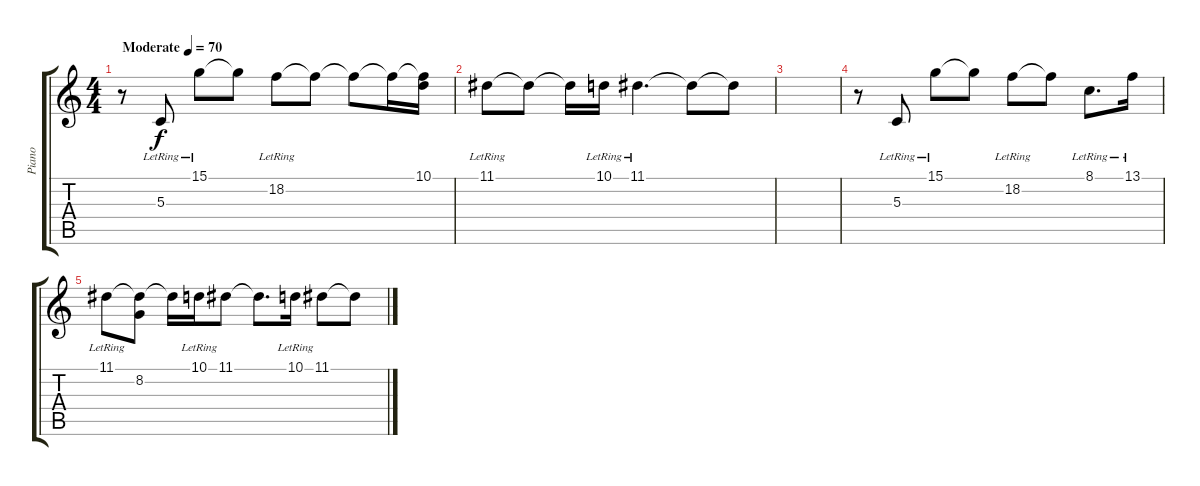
\track ("Piano" "Piano") {instrument acousticgrandpiano}
\staff {score tabs}
\tuning (E4 B3 G3 D3 A2 E2) {hide}
\ts (4 4)
\tempo (70 "Moderate")
\clef g2
\ks c
r.8{dy f instrument acousticgrandpiano} 5.3{lr}.8 15.1{lr}.8 15.1{t}.8 18.2{lr}.8 18.2{t}.8 18.2{t}.8 18.2{t}.16 (10.1 18.2{t}).16 |
11.1{lr}.8 11.1{t}.8 11.1{t}.16 10.1{lr}.16 11.1{lr}.4{d} 11.1{t}.8 11.1{t}.8 |
|
r.8 5.3{lr}.8 15.1{lr}.8 15.1{t}.8 18.2{lr}.8 18.2{t}.8 8.1{lr}.8{d} 13.1{lr}.16 |
11.1{lr}.8 (11.1{t} 8.2).8 11.1{t}.16 10.1{lr}.16 11.1{lr}.8 11.1{t}.8{d} 10.1{lr}.16 11.1{lr}.8 11.1{t}.8
